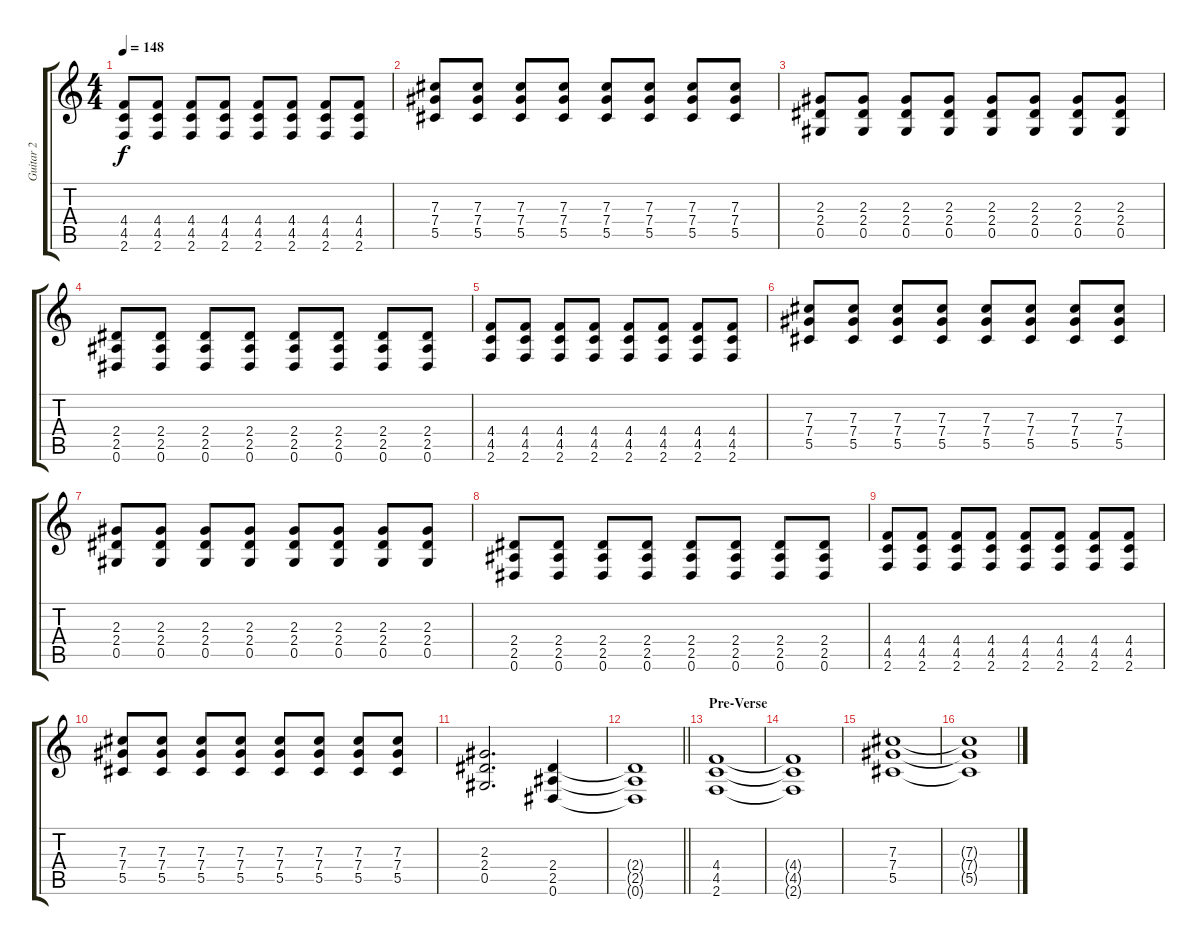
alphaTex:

\track ("Guitar 2" "Guitar 2") {instrument distortionguitar}
\staff {score tabs}
\tuning (Eb4 Bb3 Gb3 Db3 Ab2 Eb2) {hide}
\ts (4 4)
\tempo 148
\clef g2
\ks c
(4.4 4.5 2.6).8{dy f} (4.4 4.5 2.6).8 (4.4 4.5 2.6).8 (4.4 4.5 2.6).8 (4.4 4.5 2.6).8 (4.4 4.5 2.6).8 (4.4 4.5 2.6).8 (4.4 4.5 2.6).8 |
(7.3 7.4 5.5).8 (7.3 7.4 5.5).8 (7.3 7.4 5.5).8 (7.3 7.4 5.5).8 (7.3 7.4 5.5).8 (7.3 7.4 5.5).8 (7.3 7.4 5.5).8 (7.3 7.4 5.5).8 |
(2.3 2.4 0.5).8 (2.3 2.4 0.5).8 (2.3 2.4 0.5).8 (2.3 2.4 0.5).8 (2.3 2.4 0.5).8 (2.3 2.4 0.5).8 (2.3 2.4 0.5).8 (2.3 2.4 0.5).8 |
(2.4 2.5 0.6).8 (2.4 2.5 0.6).8 (2.4 2.5 0.6).8 (2.4 2.5 0.6).8 (2.4 2.5 0.6).8 (2.4 2.5 0.6).8 (2.4 2.5 0.6).8 (2.4 2.5 0.6).8 |
(4.4 4.5 2.6).8 (4.4 4.5 2.6).8 (4.4 4.5 2.6).8 (4.4 4.5 2.6).8 (4.4 4.5 2.6).8 (4.4 4.5 2.6).8 (4.4 4.5 2.6).8 (4.4 4.5 2.6).8 |
(7.3 7.4 5.5).8 (7.3 7.4 5.5).8 (7.3 7.4 5.5).8 (7.3 7.4 5.5).8 (7.3 7.4 5.5).8 (7.3 7.4 5.5).8 (7.3 7.4 5.5).8 (7.3 7.4 5.5).8 |
(2.3 2.4 0.5).8 (2.3 2.4 0.5).8 (2.3 2.4 0.5).8 (2.3 2.4 0.5).8 (2.3 2.4 0.5).8 (2.3 2.4 0.5).8 (2.3 2.4 0.5).8 (2.3 2.4 0.5).8 |
(2.4 2.5 0.6).8 (2.4 2.5 0.6).8 (2.4 2.5 0.6).8 (2.4 2.5 0.6).8 (2.4 2.5 0.6).8 (2.4 2.5 0.6).8 (2.4 2.5 0.6).8 (2.4 2.5 0.6).8 |
(4.4 4.5 2.6).8 (4.4 4.5 2.6).8 (4.4 4.5 2.6).8 (4.4 4.5 2.6).8 (4.4 4.5 2.6).8 (4.4 4.5 2.6).8 (4.4 4.5 2.6).8 (4.4 4.5 2.6).8 |
(7.3 7.4 5.5).8 (7.3 7.4 5.5).8 (7.3 7.4 5.5).8 (7.3 7.4 5.5).8 (7.3 7.4 5.5).8 (7.3 7.4 5.5).8 (7.3 7.4 5.5).8 (7.3 7.4 5.5).8 |
(2.3 2.4 0.5).2{d} (2.4 2.5 0.6).4 |
\barLineRight lightlight
(2.4{t} 2.5{t} 0.6{t}).1 |
\section ("" "Pre-Verse")
(4.4 4.5 2.6).1 |
(4.4{t} 4.5{t} 2.6{t}).1 |
(7.3 7.4 5.5).1 |
(7.3{t} 7.4{t} 5.5{t}).1
